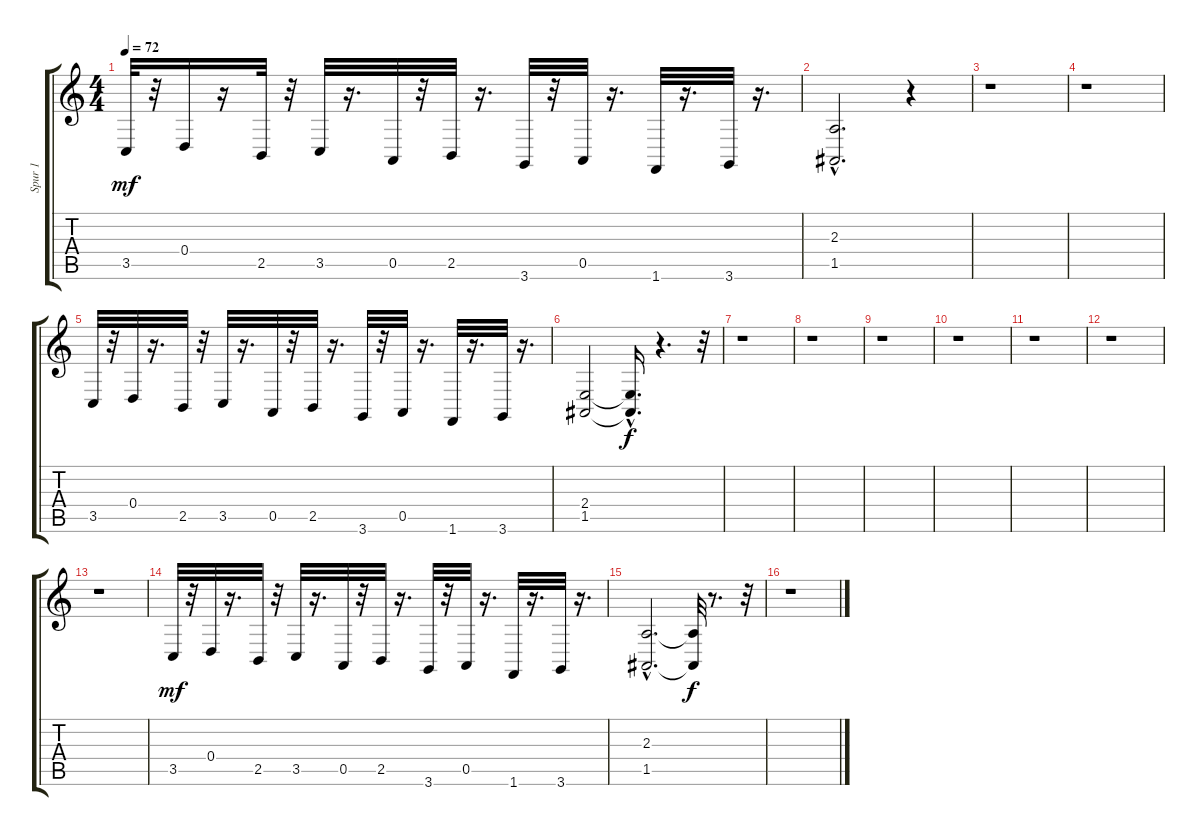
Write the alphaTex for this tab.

\track ("Spur 1" "Spur 1") {instrument celesta}
\staff {score tabs}
\tuning (E4 B3 G3 D3 A2 E2) {hide}
\ts (4 4)
\tempo 72
\clef g2
\ks c
3.5.32{dy mf} r.32 0.4.16 r.16 2.5.32 r.32 3.5.32 r.16{d} 0.5.32 r.32 2.5.32 r.16{d} 3.6.32 r.32 0.5.32 r.16{d} 1.6.32 r.16{d} 3.6.32 r.16{d} |
(2.3{hac} 1.5{hac}).2{d} r.4 |
r.1 |
r.1 |
3.5.32 r.32 0.4.32 r.16{d} 2.5.32 r.32 3.5.32 r.16{d} 0.5.32 r.32 2.5.32 r.16{d} 3.6.32 r.32 0.5.32 r.16{d} 1.6.32 r.16{d} 3.6.32 r.16{d} |
(2.4 1.5).2 (2.4{hac t} 1.5{t}).16{d dy f} r.4{d} r.32 |
r.1 |
r.1 |
r.1 |
r.1 |
r.1 |
r.1 |
r.1 |
3.5.32{dy mf} r.32 0.4.32 r.16{d} 2.5.32 r.32 3.5.32 r.16{d} 0.5.32 r.32 2.5.32 r.16{d} 3.6.32 r.32 0.5.32 r.16{d} 1.6.32 r.16{d} 3.6.32 r.16{d} |
(2.3{hac} 1.5{hac}).2{d} (2.3{t} 1.5{t}).32{dy f} r.8{d} r.32 |
r.1
